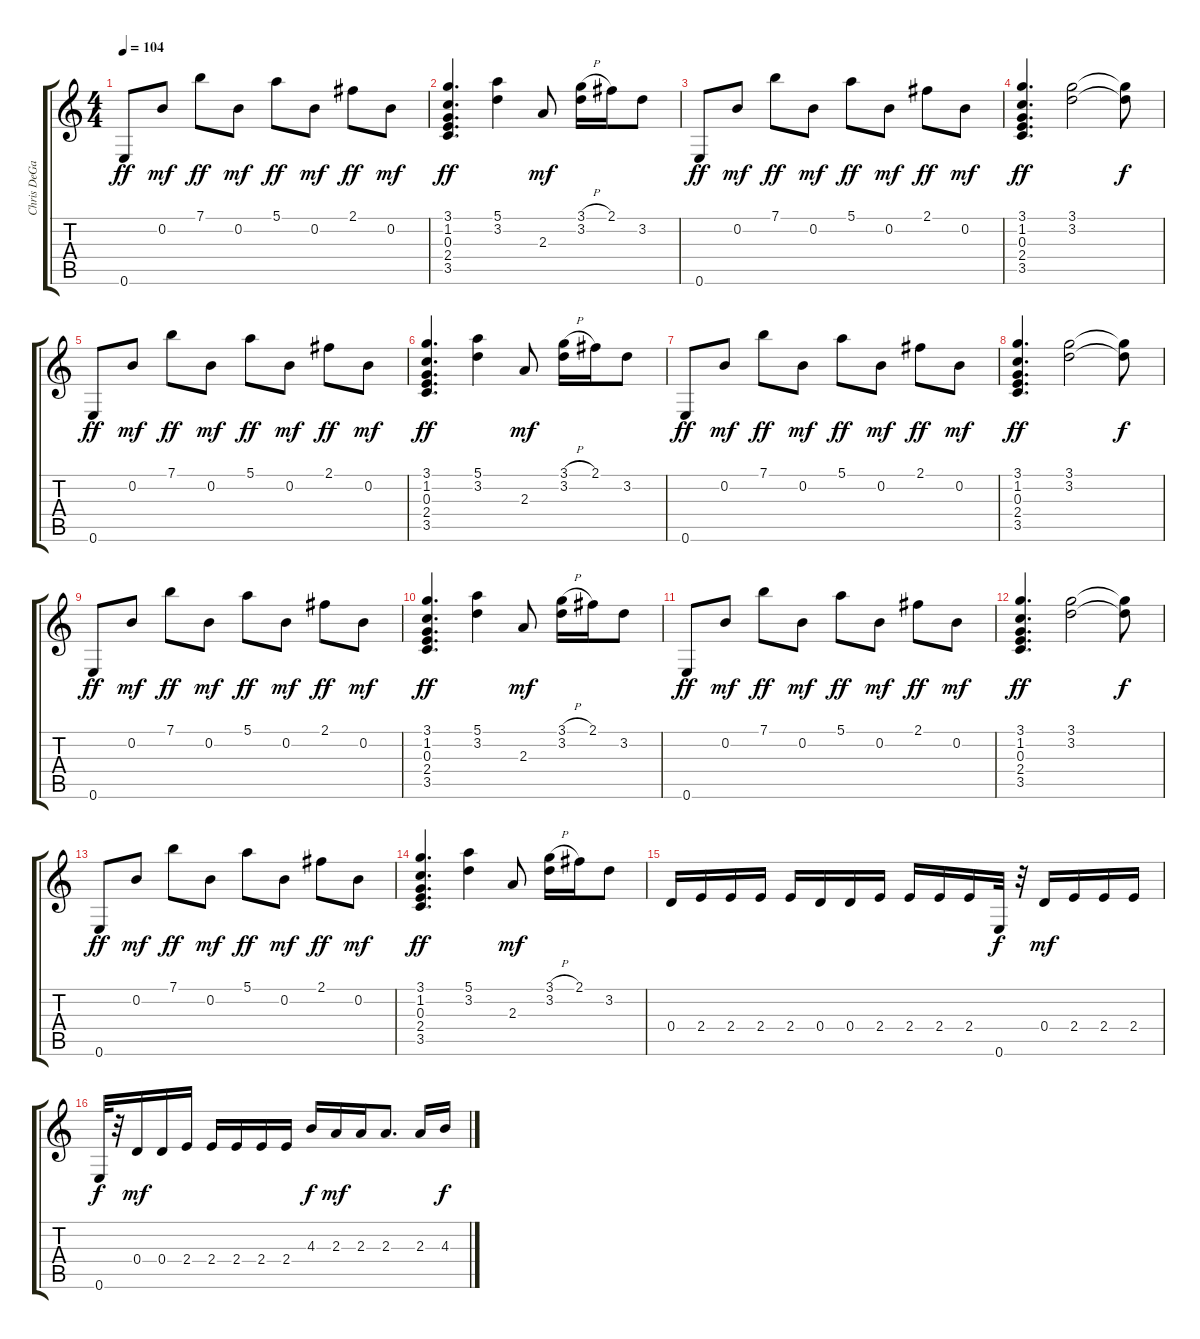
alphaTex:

\track ("Chris DeGarmo" "Chris DeGa") {instrument distortionguitar}
\staff {score tabs}
\tuning (E4 B3 G3 D3 A2 E2) {hide}
\ts (4 4)
\tempo 104
\clef g2
\ks c
0.6.8{dy ff} 0.2.8{dy mf} 7.1.8{dy ff} 0.2.8{dy mf} 5.1.8{dy ff} 0.2.8{dy mf} 2.1.8{dy ff} 0.2.8{dy mf} |
(3.1 1.2 0.3 2.4 3.5).4{d dy ff} (5.1 3.2).4 2.3.8{dy mf} (3.1{h} 3.2).16 2.1.16 3.2.8 |
0.6.8{dy ff} 0.2.8{dy mf} 7.1.8{dy ff} 0.2.8{dy mf} 5.1.8{dy ff} 0.2.8{dy mf} 2.1.8{dy ff} 0.2.8{dy mf} |
(3.1 1.2 0.3 2.4 3.5).4{d dy ff} (3.1 3.2).2 (3.1{t} 3.2{t}).8{dy f} |
0.6.8{dy ff} 0.2.8{dy mf} 7.1.8{dy ff} 0.2.8{dy mf} 5.1.8{dy ff} 0.2.8{dy mf} 2.1.8{dy ff} 0.2.8{dy mf} |
(3.1 1.2 0.3 2.4 3.5).4{d dy ff} (5.1 3.2).4 2.3.8{dy mf} (3.1{h} 3.2).16 2.1.16 3.2.8 |
0.6.8{dy ff} 0.2.8{dy mf} 7.1.8{dy ff} 0.2.8{dy mf} 5.1.8{dy ff} 0.2.8{dy mf} 2.1.8{dy ff} 0.2.8{dy mf} |
(3.1 1.2 0.3 2.4 3.5).4{d dy ff} (3.1 3.2).2 (3.1{t} 3.2{t}).8{dy f} |
0.6.8{dy ff} 0.2.8{dy mf} 7.1.8{dy ff} 0.2.8{dy mf} 5.1.8{dy ff} 0.2.8{dy mf} 2.1.8{dy ff} 0.2.8{dy mf} |
(3.1 1.2 0.3 2.4 3.5).4{d dy ff} (5.1 3.2).4 2.3.8{dy mf} (3.1{h} 3.2).16 2.1.16 3.2.8 |
0.6.8{dy ff} 0.2.8{dy mf} 7.1.8{dy ff} 0.2.8{dy mf} 5.1.8{dy ff} 0.2.8{dy mf} 2.1.8{dy ff} 0.2.8{dy mf} |
(3.1 1.2 0.3 2.4 3.5).4{d dy ff} (3.1 3.2).2 (3.1{t} 3.2{t}).8{dy f} |
0.6.8{dy ff} 0.2.8{dy mf} 7.1.8{dy ff} 0.2.8{dy mf} 5.1.8{dy ff} 0.2.8{dy mf} 2.1.8{dy ff} 0.2.8{dy mf} |
(3.1 1.2 0.3 2.4 3.5).4{d dy ff} (5.1 3.2).4 2.3.8{dy mf} (3.1{h} 3.2).16 2.1.16 3.2.8 |
0.4.16 2.4.16 2.4.16 2.4.16 2.4.16 0.4.16 0.4.16 2.4.16 2.4.16 2.4.16 2.4.16 0.6.32{dy f} r.32 0.4.16{dy mf} 2.4.16 2.4.16 2.4.16 |
0.6.32{dy f} r.32 0.4.16{dy mf} 0.4.16 2.4.16 2.4.16 2.4.16 2.4.16 2.4.16 4.3.16{dy f} 2.3.16{dy mf} 2.3.16 2.3.8{d} 2.3.16 4.3.16{dy f}
